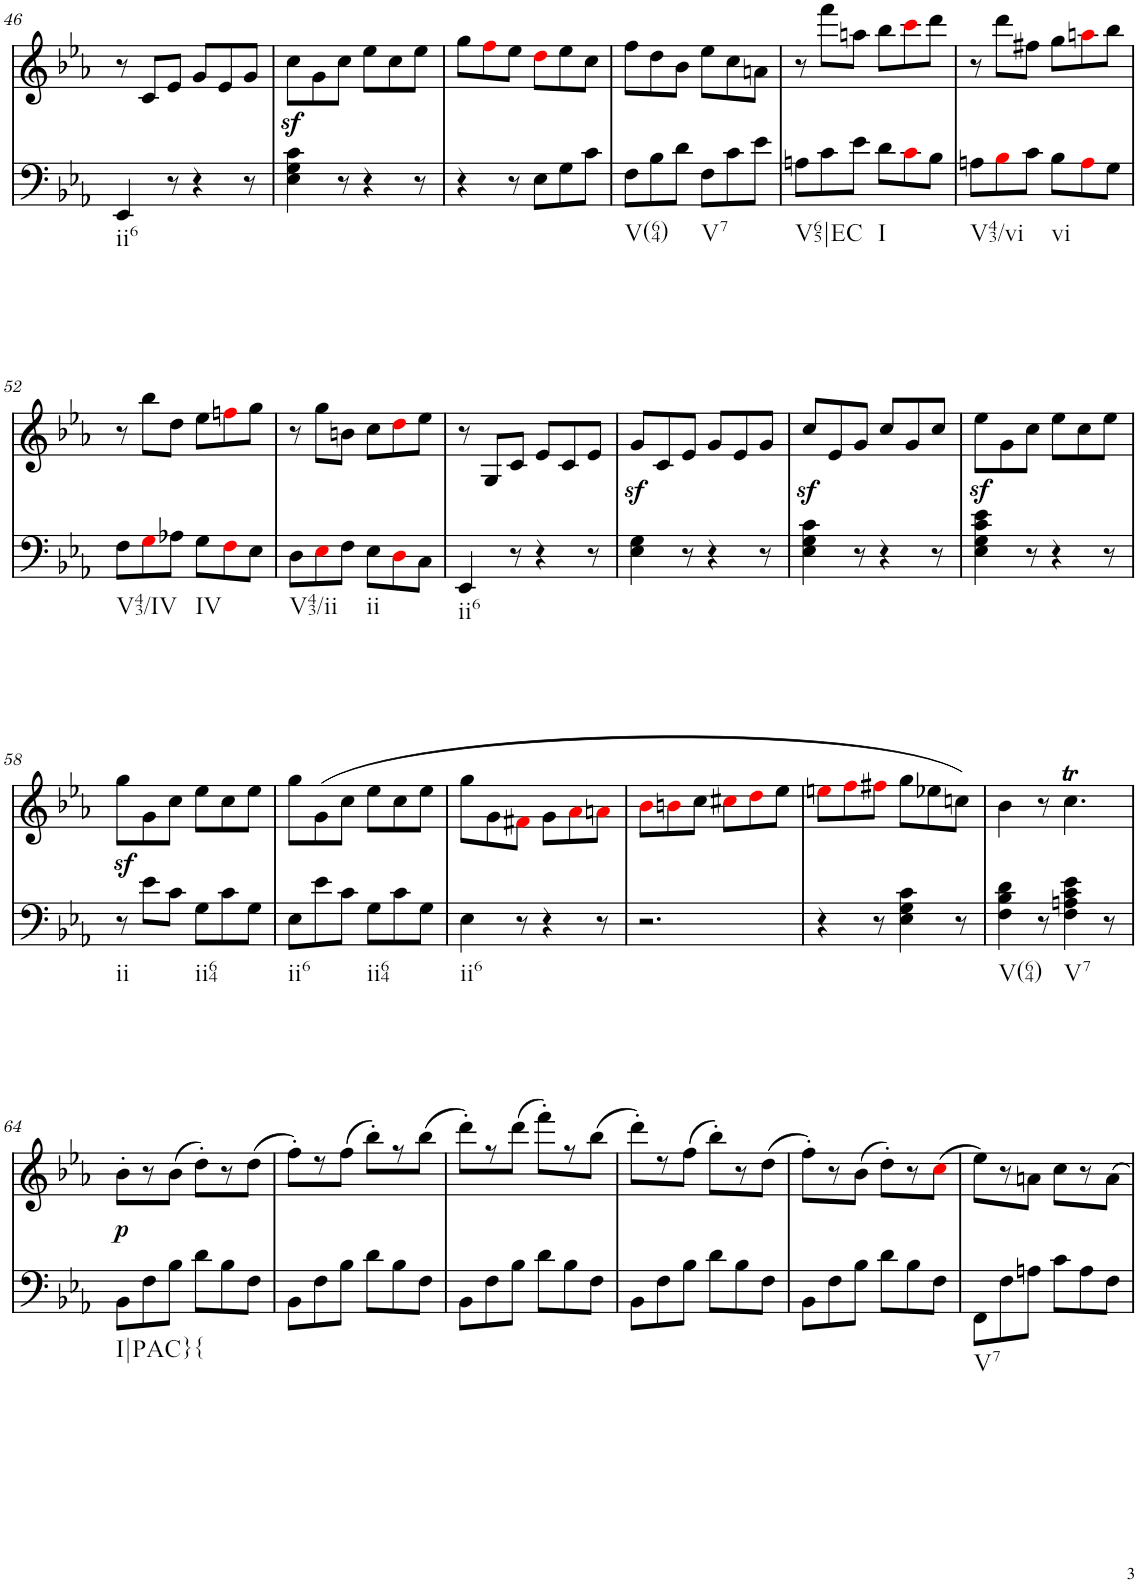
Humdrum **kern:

**kern	**kern	**text	**dynam
*part2	*part1	*part1	*part1
*staff2	*staff1	*staff1	*staff1
*I"piano	*I"piano	*	*
*I'Pno	*I'Pno	*	*
!!LO:PB:g=z
*clefF4	*clefG2	*	*
*k[b-e-a-]	*k[b-e-a-]	*	*
*E-:	*E-:	*	*
*M6/8	*M6/8	*	*
=46	=46	=46	=46
!LO:TX:b:t=ii6	!	!	!
4EE-/	8r	.	.
.	8c/L	.	.
8r	8e-/J	.	.
4r	8g/L	.	.
.	8e-/	.	.
8r	8g/J	.	.
=47	=47	=47	=47
4E-\ 4G\ 4c\	8ccz<\L	.	.
.	8g\	.	.
8r	8cc\J	.	.
4r	8ee-\L	.	.
.	8cc\	.	.
8r	8ee-\J	.	.
=48	=48	=48	=48
4r	8gg\L	.	.
.	8ffi\	.	.
8r	8ee-\J	.	.
8E-\L	8ddi\L	.	.
8G\	8ee-\	.	.
8c\J	8cc\J	.	.
=49	=49	=49	=49
!LO:TX:b:t=V(64)	!	!	!
8F\L	8ff\L	.	.
8B-\	8dd\	.	.
8d\J	8b-\J	.	.
!LO:TX:b:t=V7	!	!	!
8F\L	8ee-\L	.	.
8c\	8cc\	.	.
8e-\J	8an\J	.	.
=50	=50	=50	=50
!LO:TX:b:t=V65|EC	!	!	!
8An\L	8r	.	.
8c\	8fff\L	.	.
8e-\J	8aan\J	.	.
!LO:TX:b:t=I	!	!	!
8d\L	8bb-\L	.	.
8ci\	8ccci\	.	.
8B-\J	8ddd\J	.	.
=51	=51	=51	=51
!LO:TX:b:t=V43/vi	!	!	!
8An\L	8r	.	.
8B-i\	8ddd\L	.	.
8c\J	8ff#X\J	.	.
!LO:TX:b:t=vi	!	!	!
8B-\L	8gg\L	.	.
8Ai\	8aani\	.	.
8G\J	8bb-\J	.	.
!!LO:LB:g=z
=52	=52	=52	=52
!LO:TX:b:t=V43/IV	!	!	!
8F\L	8r	.	.
8Gi\	8bb-\L	.	.
8A-X\J	8dd\J	.	.
!LO:TX:b:t=IV	!	!	!
8G\L	8ee-\L	.	.
8Fi\	8ffni\	.	.
8E-\J	8gg\J	.	.
=53	=53	=53	=53
!LO:TX:b:t=V43/ii	!	!	!
8D\L	8r	.	.
8E-i\	8gg\L	.	.
8F\J	8bn\J	.	.
!LO:TX:b:t=ii	!	!	!
8E-\L	8cc\L	.	.
8Di\	8ddi\	.	.
8C\J	8ee-\J	.	.
=54	=54	=54	=54
!LO:TX:b:t=ii6	!	!	!
4EE-/	8r	.	.
.	8G/L	.	.
8r	8c/J	.	.
4r	8e-/L	.	.
.	8c/	.	.
8r	8e-/J	.	.
=55	=55	=55	=55
4E-\ 4G\	8gz</L	.	.
.	8c/	.	.
8r	8e-/J	.	.
4r	8g/L	.	.
.	8e-/	.	.
8r	8g/J	.	.
=56	=56	=56	=56
4E-\ 4G\ 4c\	8ccz</L	.	.
.	8e-/	.	.
8r	8g/J	.	.
4r	8cc/L	.	.
.	8g/	.	.
8r	8cc/J	.	.
=57	=57	=57	=57
4E-\z> 4G\z> 4c\z> 4e-\z>	8ee-\L	.	.
.	8g\	.	.
8r	8cc\J	.	.
4r	8ee-\L	.	.
.	8cc\	.	.
8r	8ee-\J	.	.
!!LO:LB:g=z
=58	=58	=58	=58
!LO:TX:b:t=ii	!	!	!
8r	8ggz<\L	.	.
8e-\L	8g\	.	.
8c\J	8cc\J	.	.
!LO:TX:b:t=ii64	!	!	!
8G\L	8ee-\L	.	.
8c\	8cc\	.	.
8G\J	8ee-\J	.	.
=59	=59	=59	=59
!LO:TX:b:t=ii6	!	!	!
8E-\L	8gg\L	.	.
8e-\	(8g\	.	.
8c\J	8cc\J	.	.
!LO:TX:b:t=ii64	!	!	!
8G\L	8ee-\L	.	.
8c\	8cc\	.	.
8G\J	8ee-\J	.	.
=60	=60	=60	=60
!LO:TX:b:t=ii6	!	!	!
4E-\	8gg\L	.	.
.	8g\	.	.
8r	8f#Xi\J	.	.
4r	8g\L	.	.
.	8a-i\	.	.
8r	8ani\J	.	.
=61	=61	=61	=61
2.r	8b-i\L	.	.
.	8bni\	.	.
.	8cc\J	.	.
.	8cc#Xi\L	.	.
.	8ddi\	.	.
.	8ee-\J	.	.
=62	=62	=62	=62
4r	8eeni\L	.	.
.	8ffi\	.	.
8r	8ff#Xi\J	.	.
4E-\ 4G\ 4c\	8gg\L	.	.
.	8ee-X\	.	.
8r	8ccn\J)	.	.
=63	=63	=63	=63
!LO:TX:b:t=V(64)	!	!	!
4F\ 4B-\ 4d\	4b-\	.	.
8r	8r	.	.
!LO:TX:b:t=V7	!	!	!
4F\ 4An\ 4c\ 4e-\	4.ccT\	.	.
8r	.	.	.
!!LO:LB:g=z
=64	=64	=64	=64
!LO:TX:b:t=I|PAC}{	!	!	!
!	!	!LO:LY:b	!LO:DY:b
8BB-\L	8b-'\L	p	p
8F\	8r	.	.
8B-\J	(8b-\J	.	.
8d\L	8dd'\L)	.	.
8B-\	8r	.	.
8F\J	(8dd\J	.	.
=65	=65	=65	=65
8BB-\L	8ff'\L)	.	.
8F\	8r	.	.
8B-\J	(8ff\J	.	.
8d\L	8bb-'\L)	.	.
8B-\	8r	.	.
8F\J	(8bb-\J	.	.
=66	=66	=66	=66
8BB-\L	8ddd'\L)	.	.
8F\	8r	.	.
8B-\J	(8ddd\J	.	.
8d\L	8fff'\L)	.	.
8B-\	8r	.	.
8F\J	(8bb-\J	.	.
=67	=67	=67	=67
8BB-\L	8ddd'\L)	.	.
8F\	8r	.	.
8B-\J	(8ff\J	.	.
8d\L	8bb-'\L)	.	.
8B-\	8r	.	.
8F\J	(8dd\J	.	.
=68	=68	=68	=68
8BB-\L	8ff'\L)	.	.
8F\	8r	.	.
8B-\J	(8b-\J	.	.
8d\L	8dd'\L)	.	.
8B-\	8r	.	.
8F\J	(8cci\J	.	.
=69	=69	=69	=69
!LO:TX:b:t=V7	!	!	!
8FF\L	8ee-\L)	.	.
8F\	8r	.	.
8An\J	8an\J	.	.
8c\L	8cc\L	.	.
8A\	8r	.	.
8F\J	8a\J	.	.
=	=	=	=
*-	*-	*-	*-
